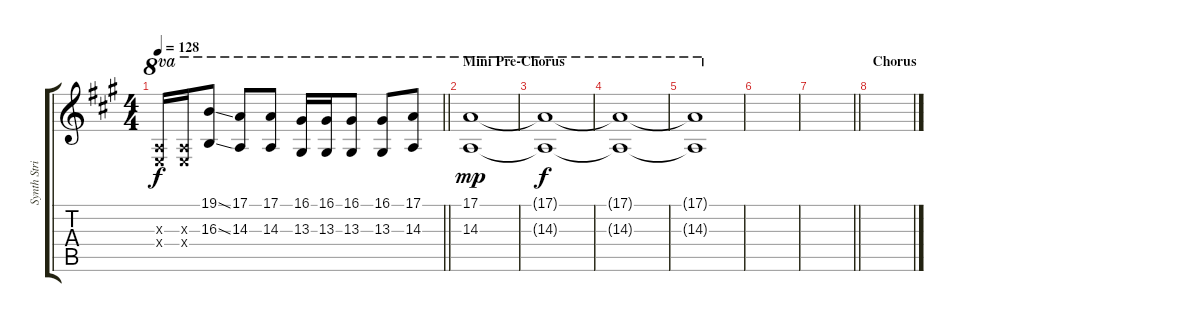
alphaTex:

\track ("Synth Strings" "Synth Stri") {instrument tremolostrings}
\staff {score tabs}
\tuning (E4 B3 G3 D3 A2 E2) {hide}
\ts (4 4)
\tempo 128
\clef g2
\barLineRight lightlight
\ks a
(14.3{x} 14.4{x}).16{ot 8va dy f} (14.3{x} 14.4{x}).16{ot 8va} (19.1{ss} 16.3{ss}).8{ot 8va} (17.1 14.3).8{ot 8va} (17.1 14.3).8{ot 8va} (16.1 13.3).16{ot 8va} (16.1 13.3).16{ot 8va} (16.1 13.3).8{ot 8va} (16.1 13.3).8{ot 8va} (17.1 14.3).8{ot 8va} |
\section ("" "Mini Pre-Chorus")
(17.1 14.3).1{ot 8va dy mp} |
(17.1{t} 14.3{t}).1{ot 8va dy f} |
(17.1{t} 14.3{t}).1{ot 8va} |
(17.1{t} 14.3{t}).1{ot 8va} |
|
\barLineRight lightlight
|
\section ("" "Chorus")
